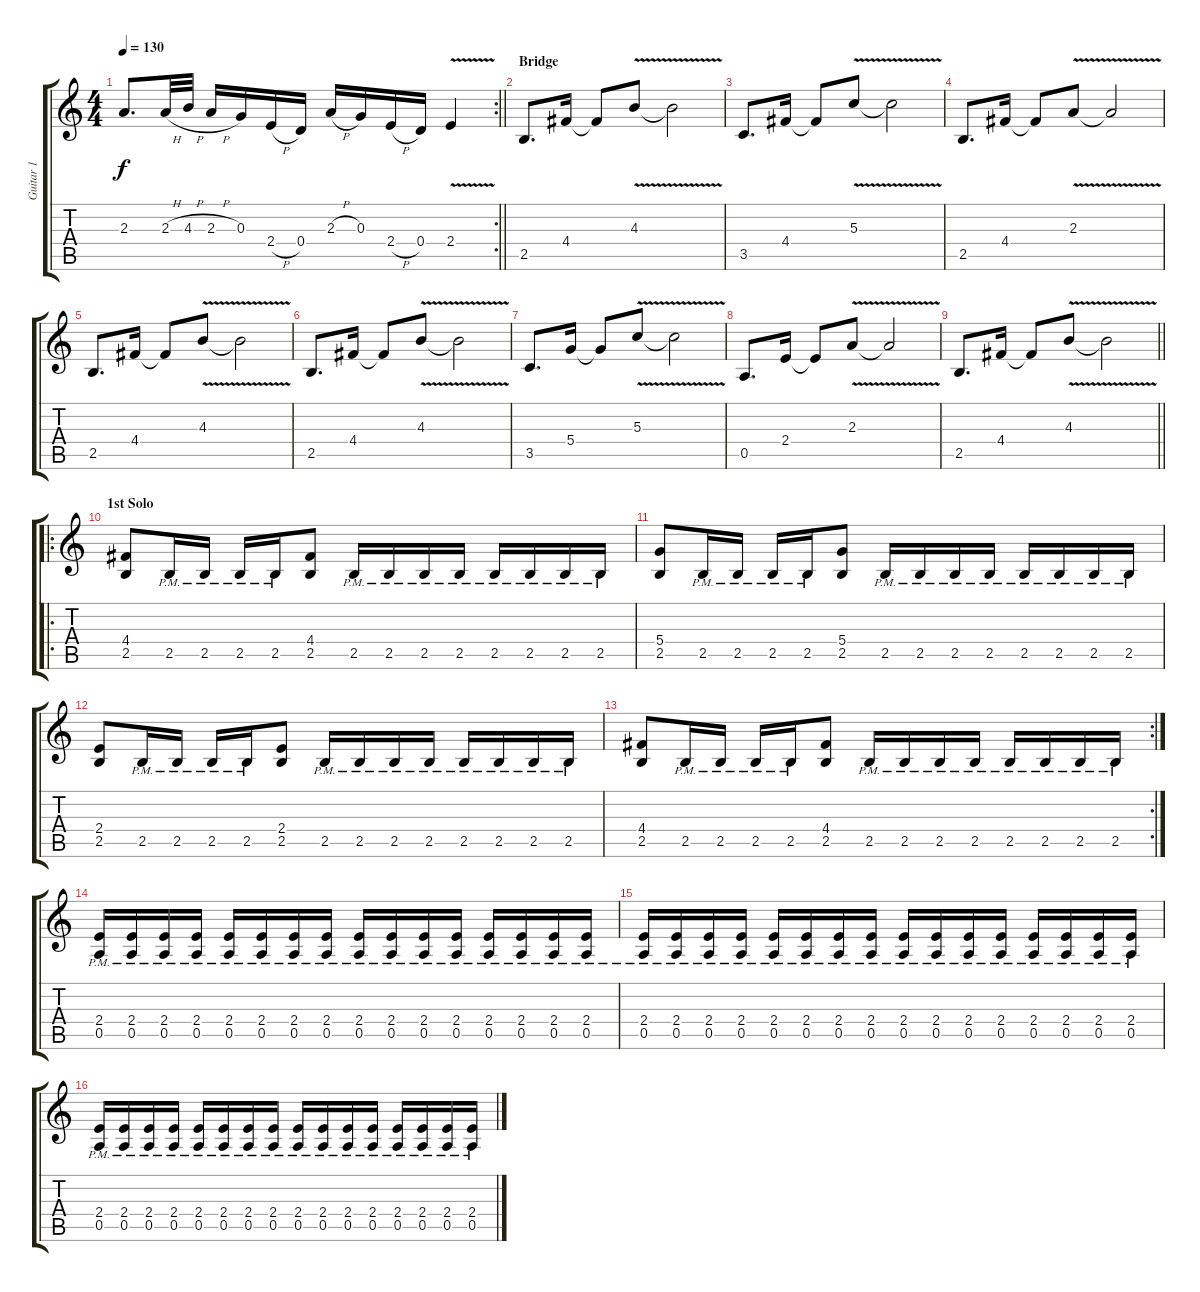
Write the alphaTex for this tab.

\track ("Guitar 1" "Guitar 1") {instrument distortionguitar}
\staff {score tabs}
\tuning (E4 B3 G3 D3 A2 E2) {hide}
\rc 2
\ts (4 4)
\tempo 130
\clef g2
\barLineRight lightlight
\ks c
2.3.8{d dy f} 2.3{h}.32 4.3{h}.32 2.3{h}.16 0.3.16 2.4{h}.16 0.4.16 2.3{h}.16 0.3.16 2.4{h}.16 0.4.16 2.4{v}.4 |
\section ("" "Bridge")
2.5.8{d} 4.4.16 4.4{t}.8 4.3{v}.8 4.3{t}.2 |
3.5.8{d} 4.4.16 4.4{t}.8 5.3{v}.8 5.3{t}.2 |
2.5.8{d} 4.4.16 4.4{t}.8 2.3{v}.8 2.3{t}.2 |
2.5.8{d} 4.4.16 4.4{t}.8 4.3{v}.8 4.3{t}.2 |
2.5.8{d} 4.4.16 4.4{t}.8 4.3{v}.8 4.3{t}.2 |
3.5.8{d} 5.4.16 5.4{t}.8 5.3{v}.8 5.3{t}.2 |
0.5.8{d} 2.4.16 2.4{t}.8 2.3{v}.8 2.3{t}.2 |
\barLineRight lightlight
2.5.8{d} 4.4.16 4.4{t}.8 4.3{v}.8 4.3{t}.2 |
\ro
\section ("" "1st Solo")
(4.4 2.5).8 2.5{pm}.16 2.5{pm}.16 2.5{pm}.16 2.5{pm}.16 (4.4 2.5).8 2.5{pm}.16 2.5{pm}.16 2.5{pm}.16 2.5{pm}.16 2.5{pm}.16 2.5{pm}.16 2.5{pm}.16 2.5{pm}.16 |
(5.4 2.5).8 2.5{pm}.16 2.5{pm}.16 2.5{pm}.16 2.5{pm}.16 (5.4 2.5).8 2.5{pm}.16 2.5{pm}.16 2.5{pm}.16 2.5{pm}.16 2.5{pm}.16 2.5{pm}.16 2.5{pm}.16 2.5{pm}.16 |
(2.4 2.5).8 2.5{pm}.16 2.5{pm}.16 2.5{pm}.16 2.5{pm}.16 (2.4 2.5).8 2.5{pm}.16 2.5{pm}.16 2.5{pm}.16 2.5{pm}.16 2.5{pm}.16 2.5{pm}.16 2.5{pm}.16 2.5{pm}.16 |
\rc 2
(4.4 2.5).8 2.5{pm}.16 2.5{pm}.16 2.5{pm}.16 2.5{pm}.16 (4.4 2.5).8 2.5{pm}.16 2.5{pm}.16 2.5{pm}.16 2.5{pm}.16 2.5{pm}.16 2.5{pm}.16 2.5{pm}.16 2.5{pm}.16 |
(2.4{pm} 0.5{pm}).16 (2.4{pm} 0.5{pm}).16 (2.4{pm} 0.5{pm}).16 (2.4{pm} 0.5{pm}).16 (2.4{pm} 0.5{pm}).16 (2.4{pm} 0.5{pm}).16 (2.4{pm} 0.5{pm}).16 (2.4{pm} 0.5{pm}).16 (2.4{pm} 0.5{pm}).16 (2.4{pm} 0.5{pm}).16 (2.4{pm} 0.5{pm}).16 (2.4{pm} 0.5{pm}).16 (2.4{pm} 0.5{pm}).16 (2.4{pm} 0.5{pm}).16 (2.4{pm} 0.5{pm}).16 (2.4{pm} 0.5{pm}).16 |
(2.4{pm} 0.5{pm}).16 (2.4{pm} 0.5{pm}).16 (2.4{pm} 0.5{pm}).16 (2.4{pm} 0.5{pm}).16 (2.4{pm} 0.5{pm}).16 (2.4{pm} 0.5{pm}).16 (2.4{pm} 0.5{pm}).16 (2.4{pm} 0.5{pm}).16 (2.4{pm} 0.5{pm}).16 (2.4{pm} 0.5{pm}).16 (2.4{pm} 0.5{pm}).16 (2.4{pm} 0.5{pm}).16 (2.4{pm} 0.5{pm}).16 (2.4{pm} 0.5{pm}).16 (2.4{pm} 0.5{pm}).16 (2.4{pm} 0.5{pm}).16 |
(2.4{pm} 0.5{pm}).16 (2.4{pm} 0.5{pm}).16 (2.4{pm} 0.5{pm}).16 (2.4{pm} 0.5{pm}).16 (2.4{pm} 0.5{pm}).16 (2.4{pm} 0.5{pm}).16 (2.4{pm} 0.5{pm}).16 (2.4{pm} 0.5{pm}).16 (2.4{pm} 0.5{pm}).16 (2.4{pm} 0.5{pm}).16 (2.4{pm} 0.5{pm}).16 (2.4{pm} 0.5{pm}).16 (2.4{pm} 0.5{pm}).16 (2.4{pm} 0.5{pm}).16 (2.4{pm} 0.5{pm}).16 (2.4{pm} 0.5{pm}).16
